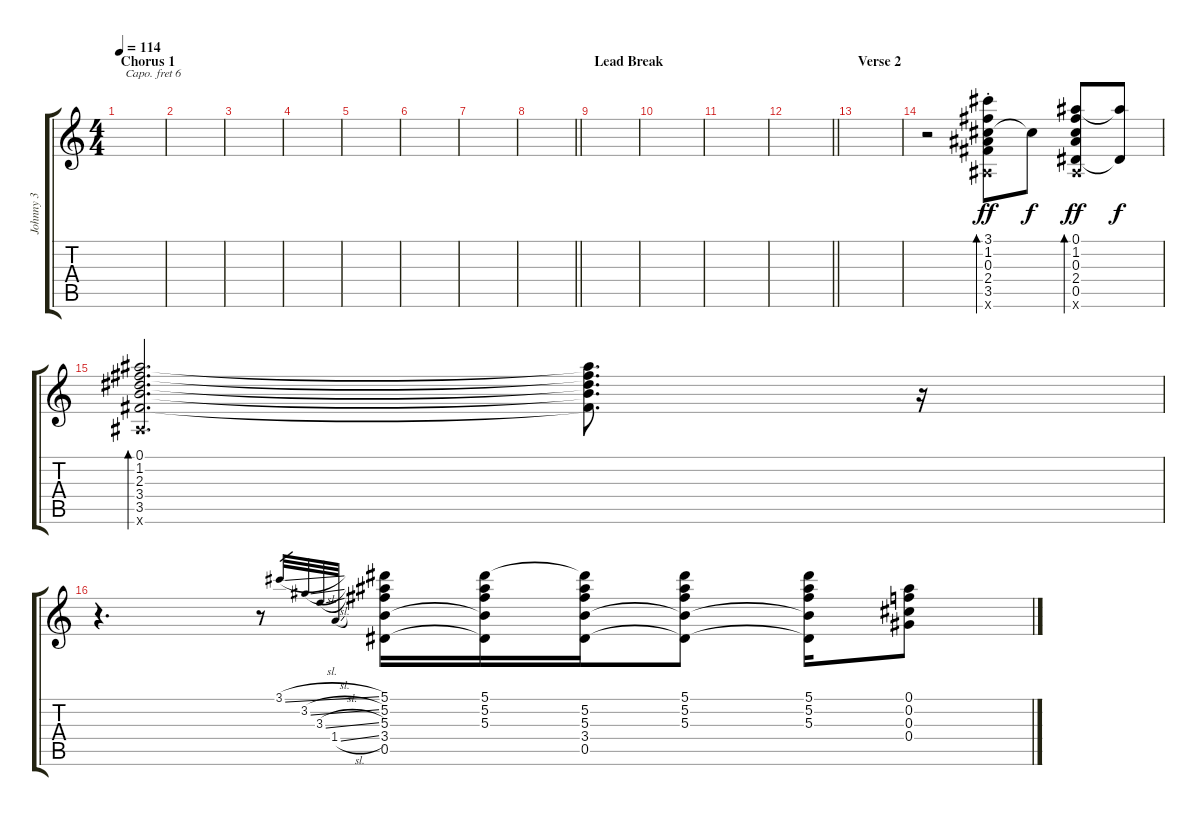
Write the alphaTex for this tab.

\track ("Johnny 3" "Johnny 3") {instrument acousticguitarsteel}
\staff {score tabs}
\capo 6
\tuning (E4 B3 G3 D3 A2 E2) {hide}
\ts (4 4)
\section ("" "Chorus 1")
\tempo 114
\clef g2
\ks c
|
|
|
|
|
|
|
\barLineRight lightlight
|
\section ("" "Lead Break")
|
|
|
\barLineRight lightlight
|
\section ("" "Verse 2")
|
r.2 (3.1{st} 1.2 0.3 2.4 3.5 0.6{x}).8{bd 60 dy ff volume 13} 0.3{t}.8{dy f} (0.1 1.2 0.3 2.4 0.5 0.6{x}).8{bd 60 dy ff volume 13} (0.1{t} 0.5{t}).8{dy f} |
(0.1 1.2 2.3 3.4 3.5 0.6{x}).2{d bd 120 volume 13} (0.1{t} 1.2{t} 2.3{t} 3.4{t} 3.5{t}).8{d} r.16{volume 11} |
r.4{d} r.8 3.1{sl}.32{gr} 3.2{sl}.32{gr} 3.3{sl}.32{gr} 1.4{sl}.32{gr} (5.1 5.2 5.3 3.4 0.5).16{volume 13} (5.1 5.2 5.3 3.4{t} 0.5{t}).16{volume 13} (5.1{t} 5.2 5.3 3.4 0.5).16{volume 13} (5.1 5.2 5.3 3.4{t} 0.5{t}).8{volume 13} (5.1 5.2 5.3 3.4{t} 0.5{t}).16{volume 12} (0.1 0.2 0.3 0.4).8{volume 11}
